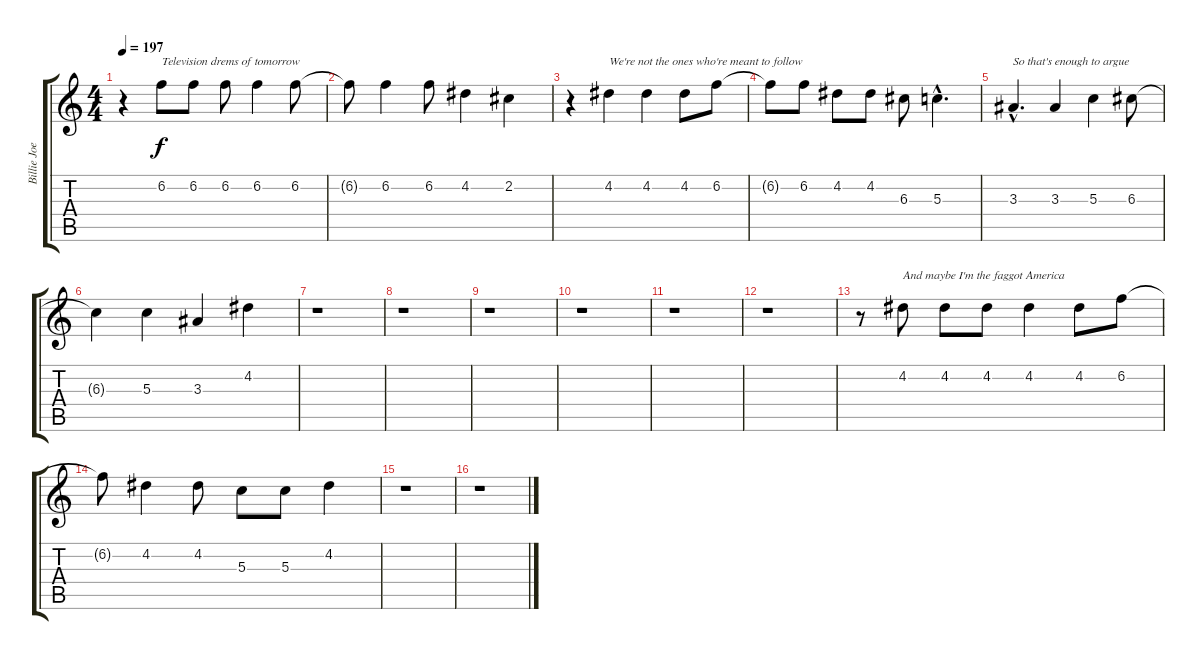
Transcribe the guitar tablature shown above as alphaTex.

\track ("Billie Joe (vocals)" "Billie Joe") {instrument overdrivenguitar}
\staff {score tabs}
\tuning (E4 B3 G3 D3 A2 E2) {hide}
\ts (4 4)
\tempo 197
\clef g2
\ks c
r.4{dy mp} 6.2.8{txt "Television drems of tomorrow" dy f} 6.2.8 6.2.8 6.2.4 6.2.8 |
6.2{t}.8 6.2.4 6.2.8 4.2.4 2.2.4 |
r.4 4.2.4{txt "We're not the ones who're meant to follow"} 4.2.4 4.2.8 6.2.8 |
6.2{t}.8 6.2.8 4.2.8 4.2.8 6.3.8 5.3{hac}.4{d} |
3.3{hac}.4{d txt "So that's enough to argue"} 3.3.4 5.3.4 6.3.8 |
6.3{t}.4 5.3.4 3.3.4 4.2.4 |
r.1 |
r.1 |
r.1 |
r.1 |
r.1 |
r.1 |
r.8 4.2.8{txt "And maybe I'm the faggot America"} 4.2.8 4.2.8 4.2.4 4.2.8 6.2.8 |
6.2{t}.8 4.2.4 4.2.8 5.3.8 5.3.8 4.2.4 |
r.1 |
r.1
